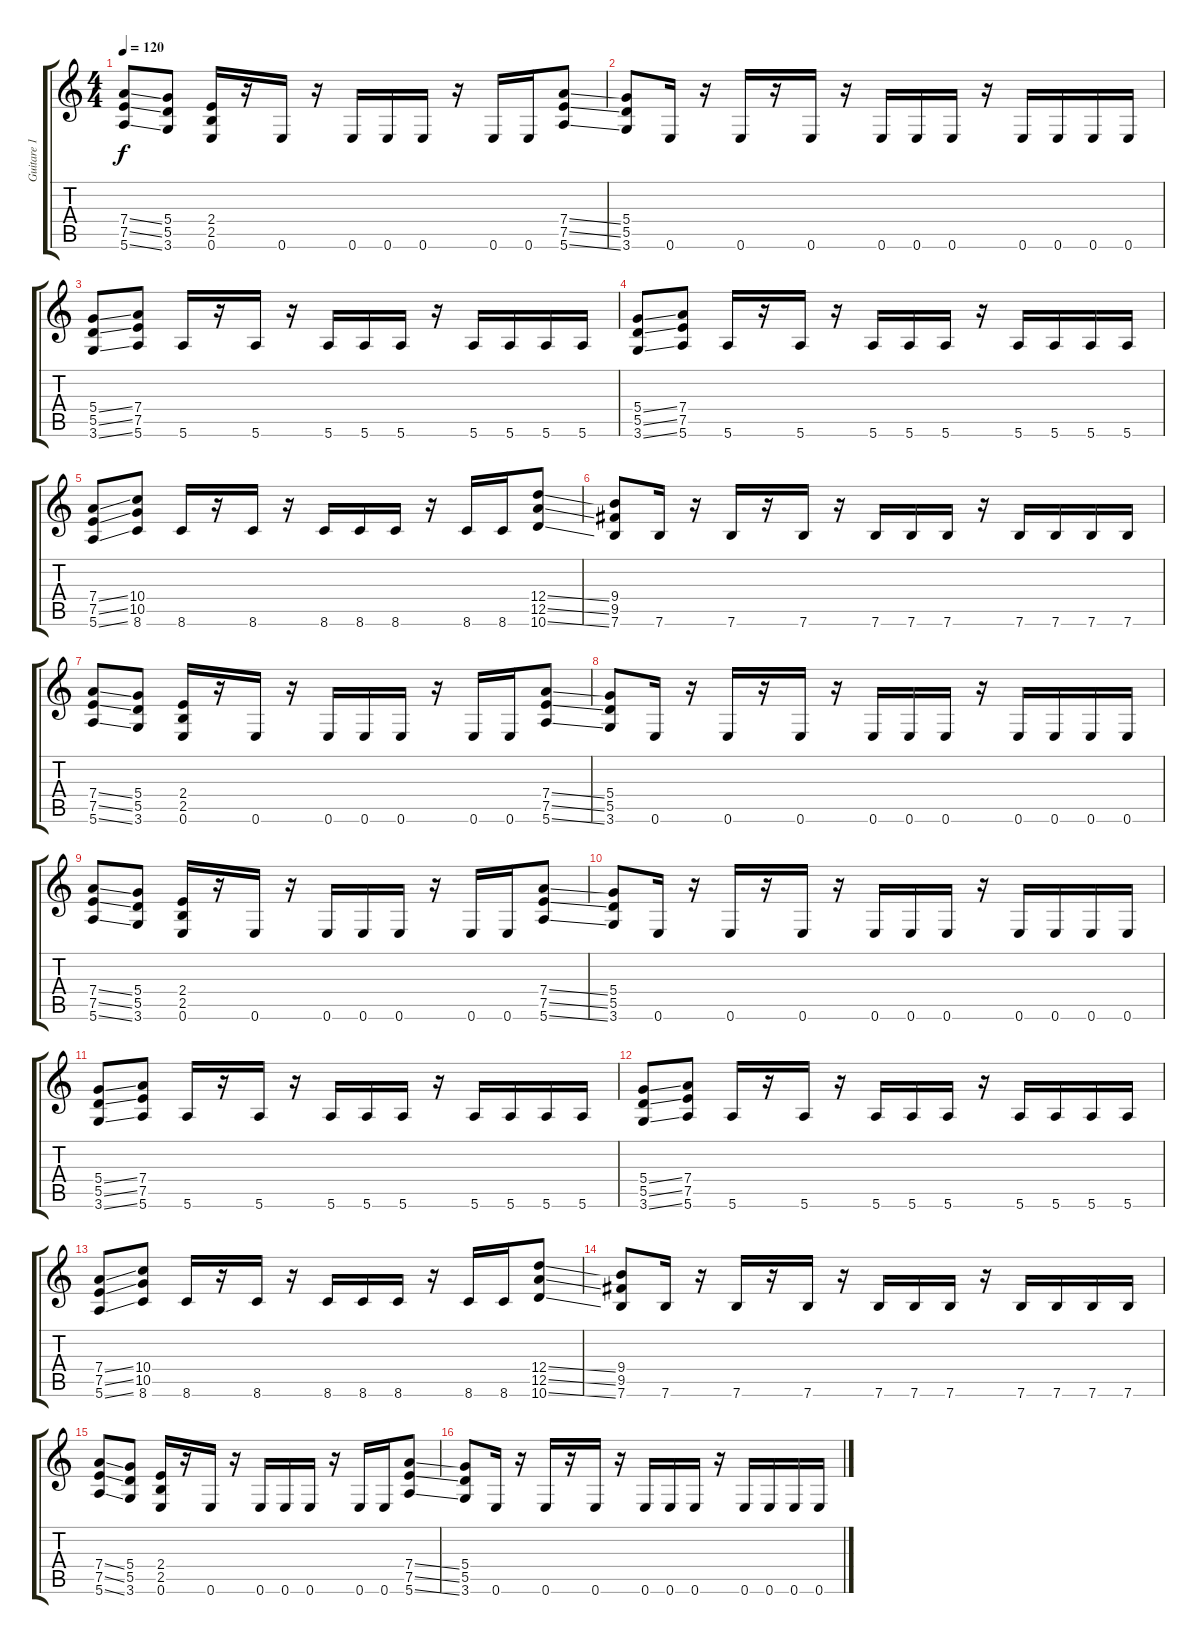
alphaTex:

\track ("Guitare 1" "Guitare 1") {instrument overdrivenguitar}
\staff {score tabs}
\tuning (E4 B3 G3 D3 A2 E2) {hide}
\ts (4 4)
\tempo 120
\clef g2
\ks c
(7.4{ss} 7.5{ss} 5.6{ss}).8{dy f} (5.4 5.5 3.6).8 (2.4 2.5 0.6).16 r.16 0.6.16 r.16 0.6.16 0.6.16 0.6.16 r.16 0.6.16 0.6.16 (7.4{ss} 7.5{ss} 5.6{ss}).8 |
(5.4 5.5 3.6).8 0.6.16 r.16 0.6.16 r.16 0.6.16 r.16 0.6.16 0.6.16 0.6.16 r.16 0.6.16 0.6.16 0.6.16 0.6.16 |
(5.4{ss} 5.5{ss} 3.6{ss}).8 (7.4 7.5 5.6).8 5.6.16 r.16 5.6.16 r.16 5.6.16 5.6.16 5.6.16 r.16 5.6.16 5.6.16 5.6.16 5.6.16 |
(5.4{ss} 5.5{ss} 3.6{ss}).8 (7.4 7.5 5.6).8 5.6.16 r.16 5.6.16 r.16 5.6.16 5.6.16 5.6.16 r.16 5.6.16 5.6.16 5.6.16 5.6.16 |
(7.4{ss} 7.5{ss} 5.6{ss}).8 (10.4 10.5 8.6).8 8.6.16 r.16 8.6.16 r.16 8.6.16 8.6.16 8.6.16 r.16 8.6.16 8.6.16 (12.4{ss} 12.5{ss} 10.6{ss}).8 |
(9.4 9.5 7.6).8 7.6.16 r.16 7.6.16 r.16 7.6.16 r.16 7.6.16 7.6.16 7.6.16 r.16 7.6.16 7.6.16 7.6.16 7.6.16 |
(7.4{ss} 7.5{ss} 5.6{ss}).8 (5.4 5.5 3.6).8 (2.4 2.5 0.6).16 r.16 0.6.16 r.16 0.6.16 0.6.16 0.6.16 r.16 0.6.16 0.6.16 (7.4{ss} 7.5{ss} 5.6{ss}).8 |
(5.4 5.5 3.6).8 0.6.16 r.16 0.6.16 r.16 0.6.16 r.16 0.6.16 0.6.16 0.6.16 r.16 0.6.16 0.6.16 0.6.16 0.6.16 |
(7.4{ss} 7.5{ss} 5.6{ss}).8 (5.4 5.5 3.6).8 (2.4 2.5 0.6).16 r.16 0.6.16 r.16 0.6.16 0.6.16 0.6.16 r.16 0.6.16 0.6.16 (7.4{ss} 7.5{ss} 5.6{ss}).8 |
(5.4 5.5 3.6).8 0.6.16 r.16 0.6.16 r.16 0.6.16 r.16 0.6.16 0.6.16 0.6.16 r.16 0.6.16 0.6.16 0.6.16 0.6.16 |
(5.4{ss} 5.5{ss} 3.6{ss}).8 (7.4 7.5 5.6).8 5.6.16 r.16 5.6.16 r.16 5.6.16 5.6.16 5.6.16 r.16 5.6.16 5.6.16 5.6.16 5.6.16 |
(5.4{ss} 5.5{ss} 3.6{ss}).8 (7.4 7.5 5.6).8 5.6.16 r.16 5.6.16 r.16 5.6.16 5.6.16 5.6.16 r.16 5.6.16 5.6.16 5.6.16 5.6.16 |
(7.4{ss} 7.5{ss} 5.6{ss}).8 (10.4 10.5 8.6).8 8.6.16 r.16 8.6.16 r.16 8.6.16 8.6.16 8.6.16 r.16 8.6.16 8.6.16 (12.4{ss} 12.5{ss} 10.6{ss}).8 |
(9.4 9.5 7.6).8 7.6.16 r.16 7.6.16 r.16 7.6.16 r.16 7.6.16 7.6.16 7.6.16 r.16 7.6.16 7.6.16 7.6.16 7.6.16 |
(7.4{ss} 7.5{ss} 5.6{ss}).8 (5.4 5.5 3.6).8 (2.4 2.5 0.6).16 r.16 0.6.16 r.16 0.6.16 0.6.16 0.6.16 r.16 0.6.16 0.6.16 (7.4{ss} 7.5{ss} 5.6{ss}).8 |
(5.4 5.5 3.6).8 0.6.16 r.16 0.6.16 r.16 0.6.16 r.16 0.6.16 0.6.16 0.6.16 r.16 0.6.16 0.6.16 0.6.16 0.6.16
